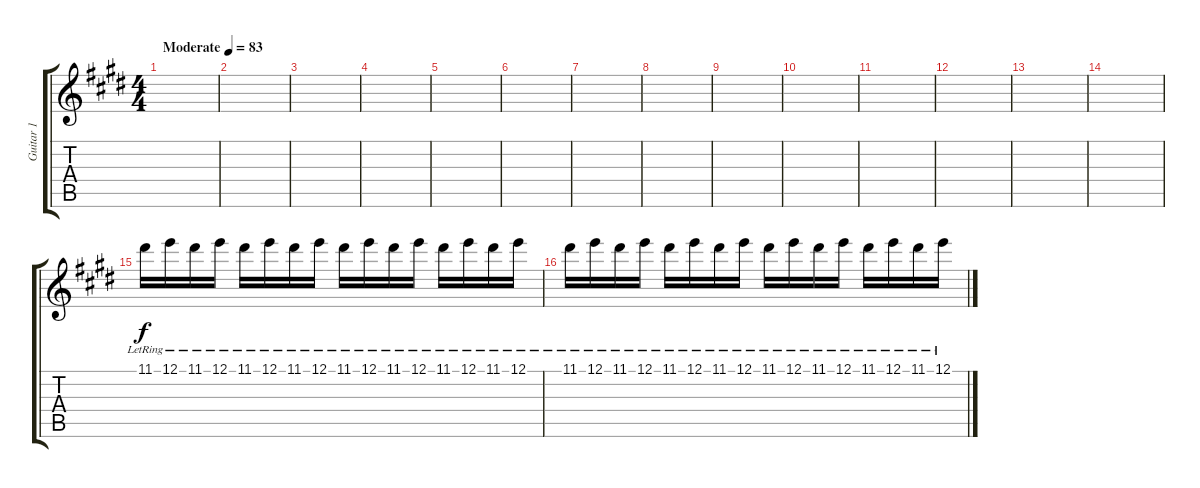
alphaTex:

\track ("Guitar 1" "Guitar 1") {instrument distortionguitar}
\staff {score tabs}
\tuning (E4 B3 G3 D3 A2 E2) {hide}
\ts (4 4)
\tempo (83 "Moderate")
\clef g2
\ks e
|
|
|
|
|
|
|
|
|
|
|
|
|
|
11.1{lr}.16 12.1{lr}.16 11.1{lr}.16 12.1{lr}.16 11.1{lr}.16 12.1{lr}.16 11.1{lr}.16 12.1{lr}.16 11.1{lr}.16 12.1{lr}.16 11.1{lr}.16 12.1{lr}.16 11.1{lr}.16 12.1{lr}.16 11.1{lr}.16 12.1{lr}.16 |
11.1{lr}.16 12.1{lr}.16 11.1{lr}.16 12.1{lr}.16 11.1{lr}.16 12.1{lr}.16 11.1{lr}.16 12.1{lr}.16 11.1{lr}.16 12.1{lr}.16 11.1{lr}.16 12.1{lr}.16 11.1{lr}.16 12.1{lr}.16 11.1{lr}.16 12.1{lr}.16
